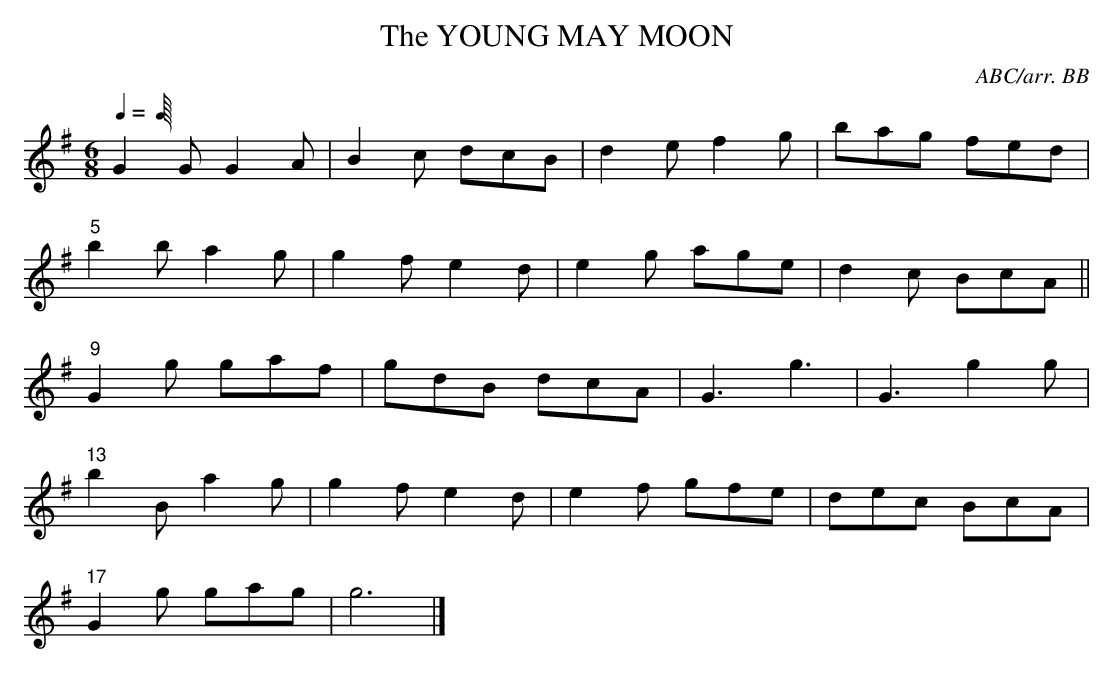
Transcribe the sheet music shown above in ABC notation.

X:1
T:YOUNG MAY MOON, The
C:ABC/arr. BB
tunes with melodies close to this.
L:1/8
M:6/8
Q:1/4=n/a
K:G % source key = Bb
G2G G2A|B2c dcB|d2e f2g|bag fed|
"5"b2b a2g|g2f e2d|e2g age|d2c BcA ||
"9"G2g gaf|gdB dcA|G3 g3|G3 g2g|
"13"b2B a2g|g2f e2d|e2f gfe|dec BcA|
"17"G2g gag|g6 |]
